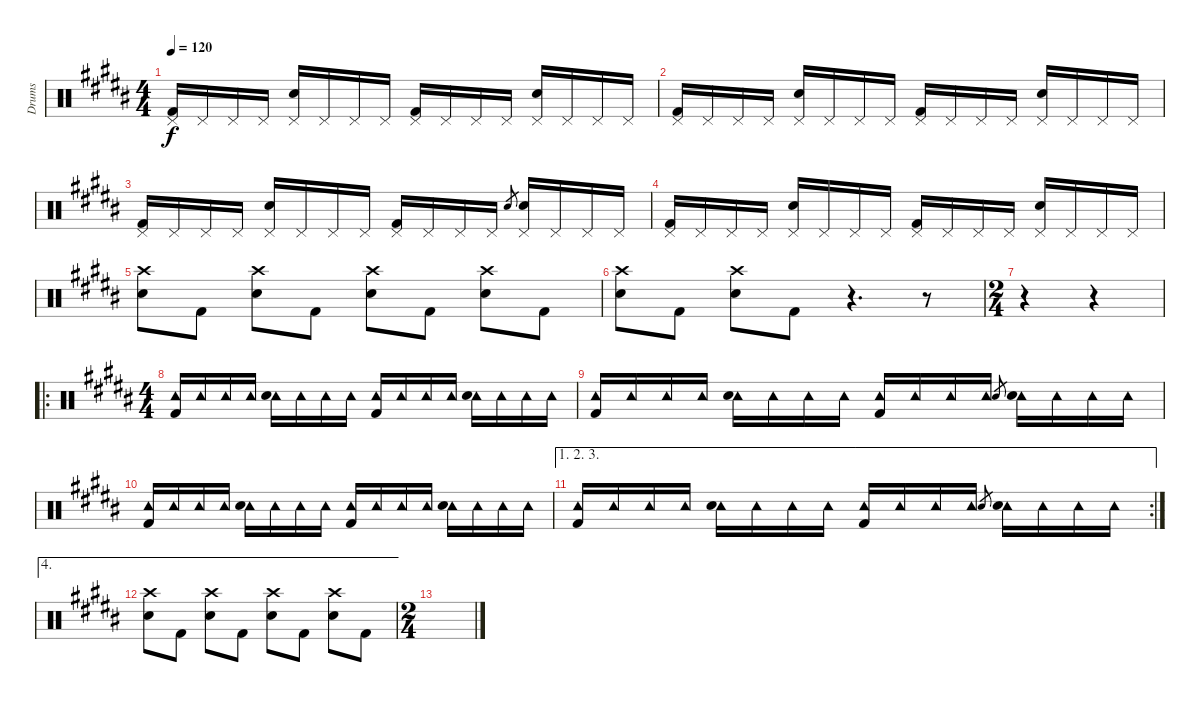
\track ("Drums" "Drums") {instrument percussion}
\staff {score}
\articulation defaults
\ts (4 4)
\tempo 120
\clef neutral
\ks b
("Pedal Hi-Hat (hit)" "Kick (hit) 2").16{dy f} "Pedal Hi-Hat (hit)".16 "Pedal Hi-Hat (hit)".16 "Pedal Hi-Hat (hit)".16 ("Pedal Hi-Hat (hit)" "Snare (hit) 2").16 "Pedal Hi-Hat (hit)".16 "Pedal Hi-Hat (hit)".16 "Pedal Hi-Hat (hit)".16 ("Pedal Hi-Hat (hit)" "Kick (hit) 2").16 "Pedal Hi-Hat (hit)".16 "Pedal Hi-Hat (hit)".16 "Pedal Hi-Hat (hit)".16 ("Pedal Hi-Hat (hit)" "Snare (hit) 2").16 "Pedal Hi-Hat (hit)".16 "Pedal Hi-Hat (hit)".16 "Pedal Hi-Hat (hit)".16 |
("Pedal Hi-Hat (hit)" "Kick (hit) 2").16 "Pedal Hi-Hat (hit)".16 "Pedal Hi-Hat (hit)".16 "Pedal Hi-Hat (hit)".16 ("Pedal Hi-Hat (hit)" "Snare (hit) 2").16 "Pedal Hi-Hat (hit)".16 "Pedal Hi-Hat (hit)".16 "Pedal Hi-Hat (hit)".16 ("Pedal Hi-Hat (hit)" "Kick (hit) 2").16 "Pedal Hi-Hat (hit)".16 "Pedal Hi-Hat (hit)".16 "Pedal Hi-Hat (hit)".16 ("Pedal Hi-Hat (hit)" "Snare (hit) 2").16 "Pedal Hi-Hat (hit)".16 "Pedal Hi-Hat (hit)".16 "Pedal Hi-Hat (hit)".16 |
("Pedal Hi-Hat (hit)" "Kick (hit) 2").16 "Pedal Hi-Hat (hit)".16 "Pedal Hi-Hat (hit)".16 "Pedal Hi-Hat (hit)".16 ("Pedal Hi-Hat (hit)" "Snare (hit) 2").16 "Pedal Hi-Hat (hit)".16 "Pedal Hi-Hat (hit)".16 "Pedal Hi-Hat (hit)".16 ("Pedal Hi-Hat (hit)" "Kick (hit) 2").16 "Pedal Hi-Hat (hit)".16 "Pedal Hi-Hat (hit)".16 "Pedal Hi-Hat (hit)".16 "Snare (hit) 2".8{gr} ("Pedal Hi-Hat (hit)" "Snare (hit) 2").16 "Pedal Hi-Hat (hit)".16 "Pedal Hi-Hat (hit)".16 "Pedal Hi-Hat (hit)".16 |
("Pedal Hi-Hat (hit)" "Kick (hit) 2").16 "Pedal Hi-Hat (hit)".16 "Pedal Hi-Hat (hit)".16 "Pedal Hi-Hat (hit)".16 ("Pedal Hi-Hat (hit)" "Snare (hit) 2").16 "Pedal Hi-Hat (hit)".16 "Pedal Hi-Hat (hit)".16 "Pedal Hi-Hat (hit)".16 ("Pedal Hi-Hat (hit)" "Kick (hit) 2").16 "Pedal Hi-Hat (hit)".16 "Pedal Hi-Hat (hit)".16 "Pedal Hi-Hat (hit)".16 ("Pedal Hi-Hat (hit)" "Snare (hit) 2").16 "Pedal Hi-Hat (hit)".16 "Pedal Hi-Hat (hit)".16 "Pedal Hi-Hat (hit)".16 |
("Crash high (hit)" "Snare (hit) 2").8 "Kick (hit) 2".8 ("Crash high (hit)" "Snare (hit) 2").8 "Kick (hit) 2".8 ("Crash high (hit)" "Snare (hit) 2").8 "Kick (hit) 2".8 ("Crash high (hit)" "Snare (hit) 2").8 "Kick (hit) 2".8 |
("Crash high (hit)" "Snare (hit) 2").8 "Kick (hit) 2".8 ("Crash high (hit)" "Snare (hit) 2").8 "Kick (hit) 2".8 r.4{d} r.8 |
\ts (2 4)
r.4 r.4 |
\ro
\ts (4 4)
("Tambourine (hit)" "Kick (hit) 2").16 "Tambourine (hit)".16 "Tambourine (hit)".16 "Tambourine (hit)".16 ("Tambourine (hit)" "Snare (hit) 2").16 "Tambourine (hit)".16 "Tambourine (hit)".16 "Tambourine (hit)".16 ("Tambourine (hit)" "Kick (hit) 2").16 "Tambourine (hit)".16 "Tambourine (hit)".16 "Tambourine (hit)".16 ("Tambourine (hit)" "Snare (hit) 2").16 "Tambourine (hit)".16 "Tambourine (hit)".16 "Tambourine (hit)".16 |
("Tambourine (hit)" "Kick (hit) 2").16 "Tambourine (hit)".16 "Tambourine (hit)".16 "Tambourine (hit)".16 ("Tambourine (hit)" "Snare (hit) 2").16 "Tambourine (hit)".16 "Tambourine (hit)".16 "Tambourine (hit)".16 ("Tambourine (hit)" "Kick (hit) 2").16 "Tambourine (hit)".16 "Tambourine (hit)".16 "Tambourine (hit)".16 "Snare (hit) 2".8{gr} ("Tambourine (hit)" "Snare (hit) 2").16 "Tambourine (hit)".16 "Tambourine (hit)".16 "Tambourine (hit)".16 |
("Tambourine (hit)" "Kick (hit) 2").16 "Tambourine (hit)".16 "Tambourine (hit)".16 "Tambourine (hit)".16 ("Tambourine (hit)" "Snare (hit) 2").16 "Tambourine (hit)".16 "Tambourine (hit)".16 "Tambourine (hit)".16 ("Tambourine (hit)" "Kick (hit) 2").16 "Tambourine (hit)".16 "Tambourine (hit)".16 "Tambourine (hit)".16 ("Tambourine (hit)" "Snare (hit) 2").16 "Tambourine (hit)".16 "Tambourine (hit)".16 "Tambourine (hit)".16 |
\ae (1 2 3)
\rc 2
("Tambourine (hit)" "Kick (hit) 2").16 "Tambourine (hit)".16 "Tambourine (hit)".16 "Tambourine (hit)".16 ("Tambourine (hit)" "Snare (hit) 2").16 "Tambourine (hit)".16 "Tambourine (hit)".16 "Tambourine (hit)".16 ("Tambourine (hit)" "Kick (hit) 2").16 "Tambourine (hit)".16 "Tambourine (hit)".16 "Tambourine (hit)".16 "Snare (hit) 2".8{gr} ("Tambourine (hit)" "Snare (hit) 2").16 "Tambourine (hit)".16 "Tambourine (hit)".16 "Tambourine (hit)".16 |
\ae 4
("Crash high (hit)" "Snare (hit) 2").8 "Kick (hit) 2".8 ("Crash high (hit)" "Snare (hit) 2").8 "Kick (hit) 2".8 ("Crash high (hit)" "Snare (hit) 2").8 "Kick (hit) 2".8 ("Crash high (hit)" "Snare (hit) 2").8 "Kick (hit) 2".8 |
\ts (2 4)
